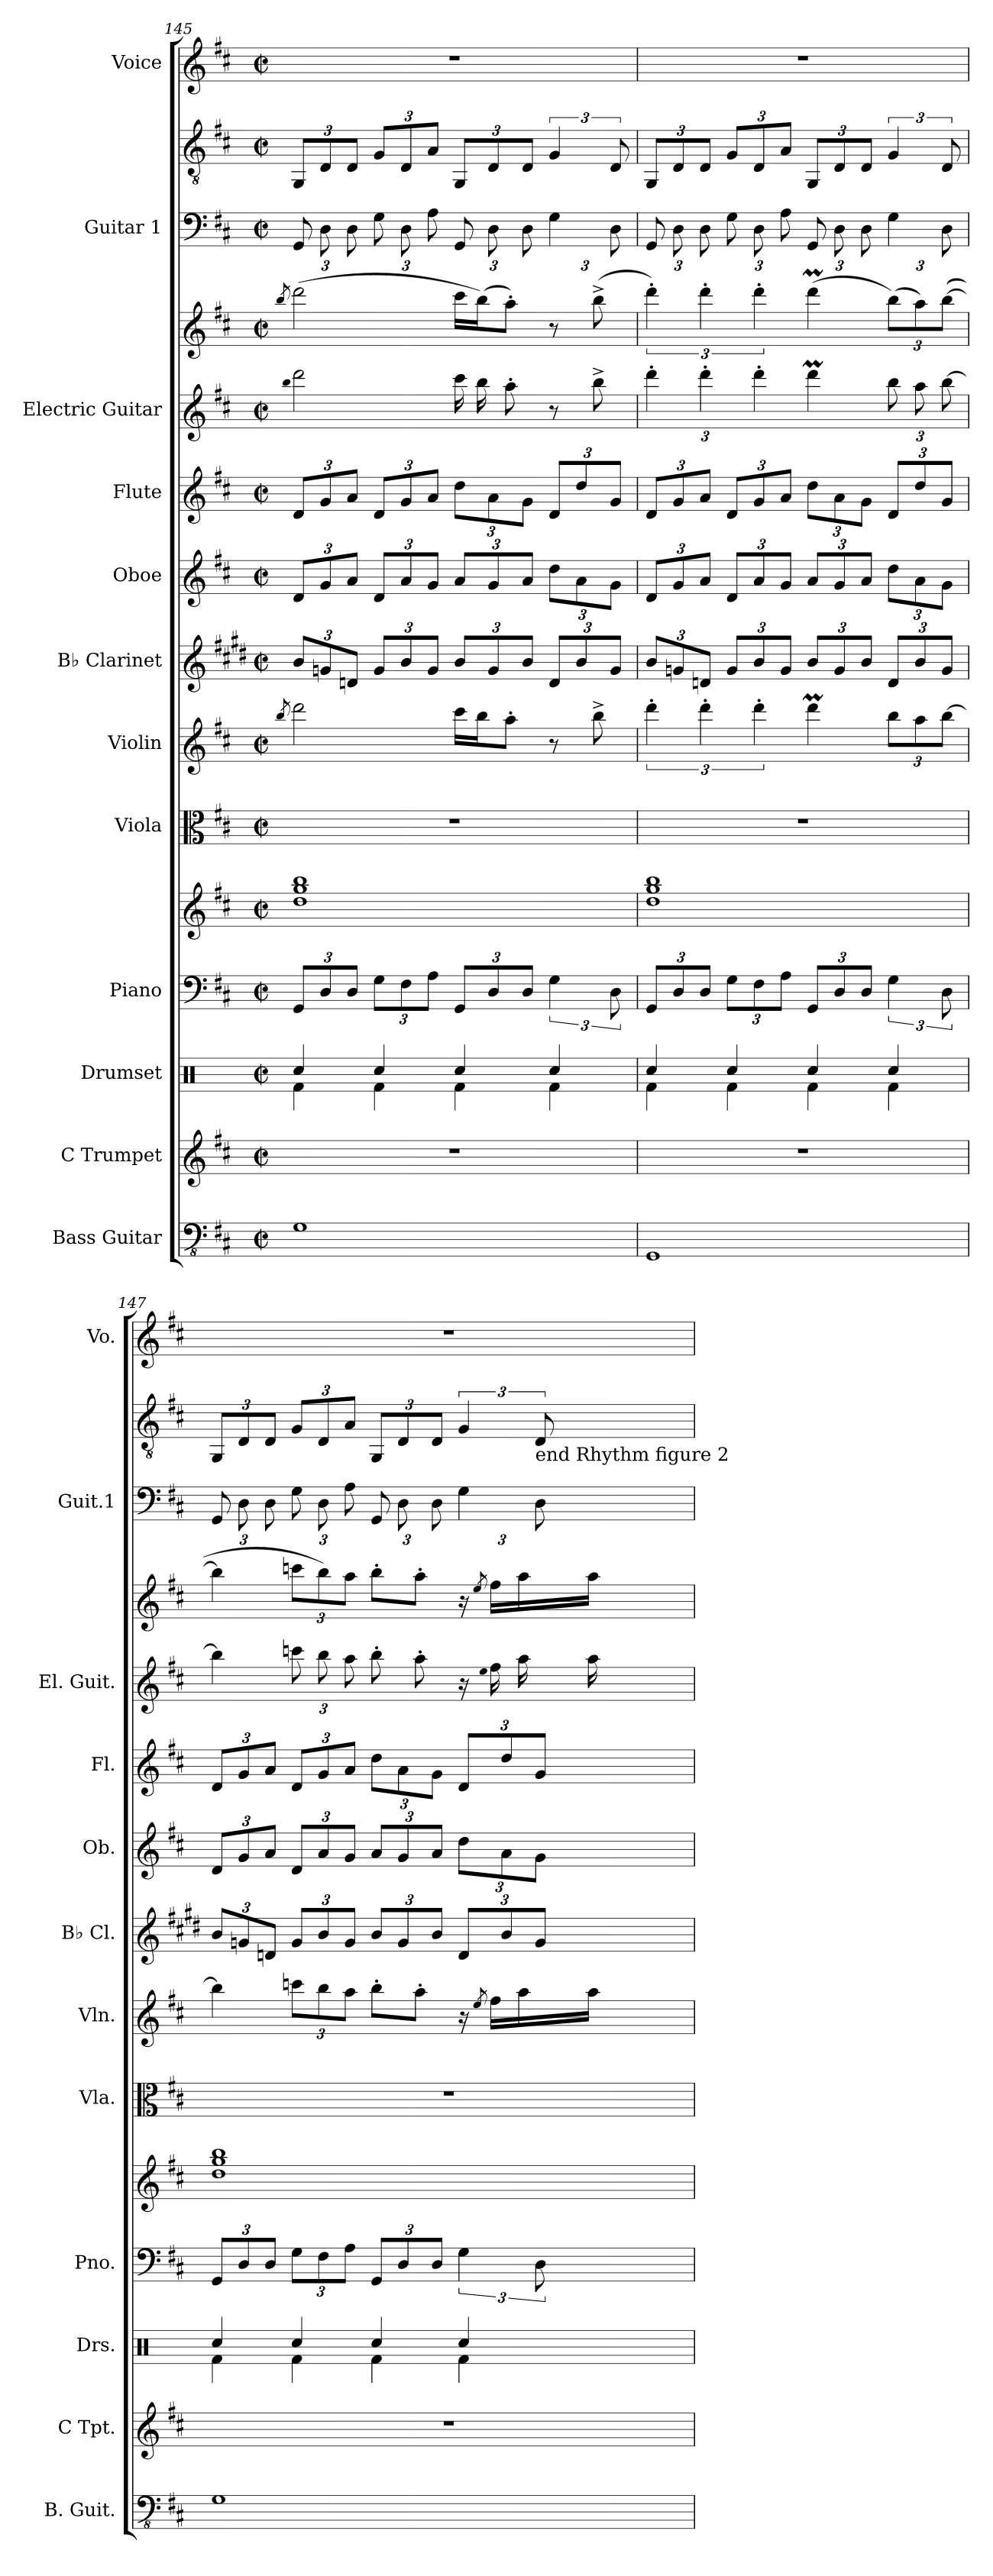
**kern	**kern	**kern	**kern	**kern	**kern	**kern	**kern	**kern	**kern	**kern	**kern	**kern	**kern	**kern
*part12	*part11	*part10	*part9	*part9	*part8	*part7	*part6	*part5	*part4	*part3	*part3	*part2	*part2	*part1
*staff15	*staff14	*staff13	*staff12	*staff11	*staff10	*staff9	*staff8	*staff7	*staff6	*staff5	*staff4	*staff3	*staff2	*staff1
*I"Bass Guitar	*I"C Trumpet	*I"Drumset	*I"Piano	*	*I"Viola	*I"Violin	*I"B♭ Clarinet	*I"Oboe	*I"Flute	*I"Electric Guitar	*	*I"Guitar 1	*	*I"Voice
*I'B. Guit.	*I'C Tpt.	*I'Drs.	*I'Pno.	*	*I'Vla.	*I'Vln.	*I'B♭ Cl.	*I'Ob.	*I'Fl.	*I'El. Guit.	*	*I'Guit.1	*	*I'Vo.
!!LO:PB:g=z
*clefFv4	*clefG2	*clefX	*clefF4	*clefG2	*clefC3	*clefG2	*clefG2	*clefG2	*clefG2	*	*clefG2	*	*clefGv2	*clefG2
*	*	*	*	*	*	*	*ITrd1c2	*	*	*	*	*	*	*
*k[f#c#]	*k[f#c#]	*k[]	*k[f#c#]	*k[f#c#]	*k[f#c#]	*k[f#c#]	*k[f#c#]	*k[f#c#]	*k[f#c#]	*k[f#c#]	*k[f#c#]	*k[f#c#]	*k[f#c#]	*k[f#c#]
*M2/2	*M2/2	*M2/2	*M2/2	*M2/2	*M2/2	*M2/2	*M2/2	*M2/2	*M2/2	*M2/2	*M2/2	*M2/2	*M2/2	*M2/2
*met(c|)	*met(c|)	*met(c|)	*met(c|)	*met(c|)	*met(c|)	*met(c|)	*met(c|)	*met(c|)	*met(c|)	*met(c|)	*met(c|)	*met(c|)	*met(c|)	*met(c|)
=145	=145	=145	=145	=145	=145	=145	=145	=145	=145	=145	=145	=145	=145	=145
.	.	.	.	.	.	8qbb/	.	.	.	qbb	8qbb/	.	.	.
*	*	*^	*	*	*	*	*	*	*	*	*	*	*	*
*	*	*	*	*Xbrackettup	*	*	*	*Xbrackettup	*Xbrackettup	*Xbrackettup	*	*	*Xbrackettup	*Xbrackettup	*
1GG	1r	4Rcc/	4Rf\	12GG/L	1dd 1gg 1bb	1r	2ddd\	12a/L	12d/L	12d/L	2ddd	(2ddd\	12GG	12GG/L	1r
.	.	.	.	12D/	.	.	.	12fn/	12g/	12g/	.	.	12D	12D/	.
.	.	.	.	12D/J	.	.	.	12cn/J	12a/J	12a/J	.	.	12D	12D/J	.
.	.	4Rcc/	4Rf\	12G\L	.	.	.	12f/L	12d/L	12d/L	.	.	12G	12G/L	.
.	.	.	.	12F#\	.	.	.	12a/	12a/	12g/	.	.	12D	12D/	.
.	.	.	.	12A\J	.	.	.	12f/J	12g/J	12a/J	.	.	12A	12A/J	.
.	.	4Rcc/	4Rf\	12GG/L	.	.	16ccc#\LL	12a/L	12a/L	12dd\L	16ccc#	16ccc#\LL	12GG	12GG/L	.
.	.	.	.	.	.	.	16bb\J	.	.	.	16bb	(16bb\J)	.	.	.
.	.	.	.	12D/	.	.	.	12f/	12g/	12a\	.	.	12D	12D/	.
.	.	.	.	.	.	.	8aa'\J	.	.	.	8aa'	8aa'\J)	.	.	.
.	.	.	.	12D/J	.	.	.	12a/J	12a/J	12g\J	.	.	12D	12D/J	.
*	*	*	*	*brackettup	*	*	*	*	*	*	*	*	*	*brackettup	*
.	.	4Rcc/	4Rf\	6G\	.	.	8r	12c/L	12dd\L	12d/L	8r	8r	6G	6G/	.
.	.	.	.	.	.	.	.	12a/	12a\	12dd/	.	.	.	.	.
.	.	.	.	.	.	.	8bb^\	.	.	.	8bb^	(8bb^\	.	.	.
.	.	.	.	12D\	.	.	.	12f/J	12g\J	12g/J	.	.	12D	12D/	.
=146	=146	=146	=146	=146	=146	=146	=146	=146	=146	=146	=146	=146	=146	=146	=146
*	*	*	*	*Xbrackettup	*	*	*	*	*	*	*Xbrackettup	*	*	*Xbrackettup	*
1GGG	1r	4Rcc/	4Rf\	12GG/L	1dd 1gg 1bb	1r	6ddd'\	12a/L	12d/L	12d/L	6ddd'	6ddd'\)	12GG	12GG/L	1r
.	.	.	.	12D/	.	.	.	12fn/	12g/	12g/	.	.	12D	12D/	.
.	.	.	.	12D/J	.	.	6ddd'\	12cn/J	12a/J	12a/J	6ddd'	6ddd'\	12D	12D/J	.
.	.	4Rcc/	4Rf\	12G\L	.	.	.	12f/L	12d/L	12d/L	.	.	12G	12G/L	.
.	.	.	.	12F#\	.	.	6ddd'\	12a/	12a/	12g/	6ddd'	6ddd'\	12D	12D/	.
.	.	.	.	12A\J	.	.	.	12f/J	12g/J	12a/J	.	.	12A	12A/J	.
.	.	4Rcc/	4Rf\	12GG/L	.	.	4dddM\	12a/L	12a/L	12dd\L	4dddM	(4dddM\	12GG	12GG/L	.
.	.	.	.	12D/	.	.	.	12f/	12g/	12a\	.	.	12D	12D/	.
.	.	.	.	12D/J	.	.	.	12a/J	12a/J	12g\J	.	.	12D	12D/J	.
*	*	*	*	*brackettup	*	*	*Xbrackettup	*	*	*	*	*Xbrackettup	*	*brackettup	*
.	.	4Rcc/	4Rf\	6G\	.	.	12bb\L	12c/L	12dd\L	12d/L	12bb	(12bb\L)	6G	6G/	.
.	.	.	.	.	.	.	12aa\	12a/	12a\	12dd/	12aa	12aa\)	.	.	.
.	.	.	.	12D\	.	.	[12bb\J	12f/J	12g\J	12g/J	[12bb	([12bb\J	12D	12D/	.
=147	=147	=147	=147	=147	=147	=147	=147	=147	=147	=147	=147	=147	=147	=147	=147
*	*	*	*	*Xbrackettup	*	*	*	*	*	*	*	*	*	*Xbrackettup	*
1GG	1r	4Rcc/	4Rf\	12GG/L	1dd 1gg 1bb	1r	4bb\]	12a/L	12d/L	12d/L	4bb]	4bb\]	12GG	12GG/L	1r
.	.	.	.	12D/	.	.	.	12fn/	12g/	12g/	.	.	12D	12D/	.
.	.	.	.	12D/J	.	.	.	12cn/J	12a/J	12a/J	.	.	12D	12D/J	.
.	.	4Rcc/	4Rf\	12G\L	.	.	12cccn\L	12f/L	12d/L	12d/L	12ccc	12cccn\L	12G	12G/L	.
.	.	.	.	12F#\	.	.	12bb\	12a/	12a/	12g/	12bb	12bb\)	12D	12D/	.
.	.	.	.	12A\J	.	.	12aa\J	12f/J	12g/J	12a/J	12aa	12aa\J	12A	12A/J	.
.	.	4Rcc/	4Rf\	12GG/L	.	.	8bb'\L	12a/L	12a/L	12dd\L	8bb'	8bb'\L	12GG	12GG/L	.
.	.	.	.	12D/	.	.	.	12f/	12g/	12a\	.	.	12D	12D/	.
.	.	.	.	.	.	.	8aa'\J	.	.	.	8aa'	8aa'\J	.	.	.
.	.	.	.	12D/J	.	.	.	12a/J	12a/J	12g\J	.	.	12D	12D/J	.
*	*	*	*	*brackettup	*	*	*	*	*	*	*	*	*	*brackettup	*
.	.	4Rcc/	4Rf\	6G\	.	.	16r	12c/L	12dd\L	12d/L	16r	16r	6G	6G/	.
.	.	.	.	.	.	.	8qee/	.	.	.	qee	8qee/	.	.	.
.	.	.	.	.	.	.	16ff#\LL	.	.	.	16ff#	16ff#\LL	.	.	.
.	.	.	.	.	.	.	.	12a/	12a\	12dd/	.	.	.	.	.
.	.	.	.	.	.	.	16aa\	.	.	.	16aa	16aa\	.	.	.
!	!	!	!	!	!	!	!	!	!	!	!	!	!	!LO:TX:b:t=end Rhythm figure 2	!
.	.	.	.	12D\	.	.	.	12f/J	12g\J	12g/J	.	.	12D	12D/	.
.	.	.	.	.	.	.	16aa\JJ	.	.	.	16aa	16aa\JJ	.	.	.
*	*	*v	*v	*	*	*	*	*	*	*	*	*	*	*	*
=	=	=	=	=	=	=	=	=	=	=	=	=	=	=
*-	*-	*-	*-	*-	*-	*-	*-	*-	*-	*-	*-	*-	*-	*-
